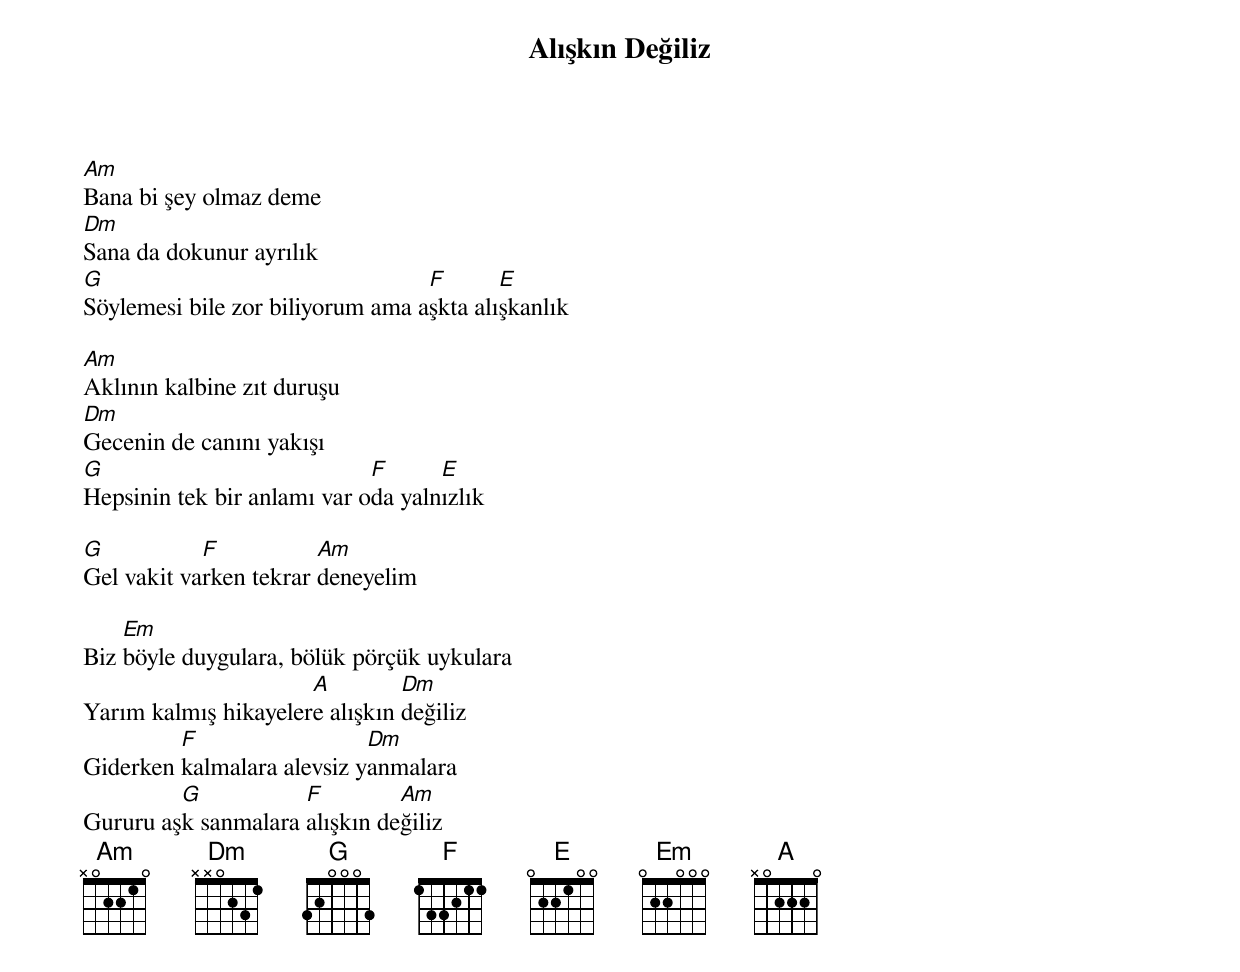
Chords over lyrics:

{title: Alışkın Değiliz}
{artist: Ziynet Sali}

Am
Bana bi şey olmaz deme
Dm
Sana da dokunur ayrılık
G                                 F       E
Söylemesi bile zor biliyorum ama aşkta alışkanlık

Am
Aklının kalbine zıt duruşu
Dm
Gecenin de canını yakışı
G                            F      E
Hepsinin tek bir anlamı var oda yalnızlık

G           F           Am
Gel vakit varken tekrar deneyelim

    Em
Biz böyle duygulara, bölük pörçük uykulara
                      A         Dm
Yarım kalmış hikayelere alışkın değiliz
         F                  Dm
Giderken kalmalara alevsiz yanmalara
         G           F         Am
Gururu aşk sanmalara alışkın değiliz
